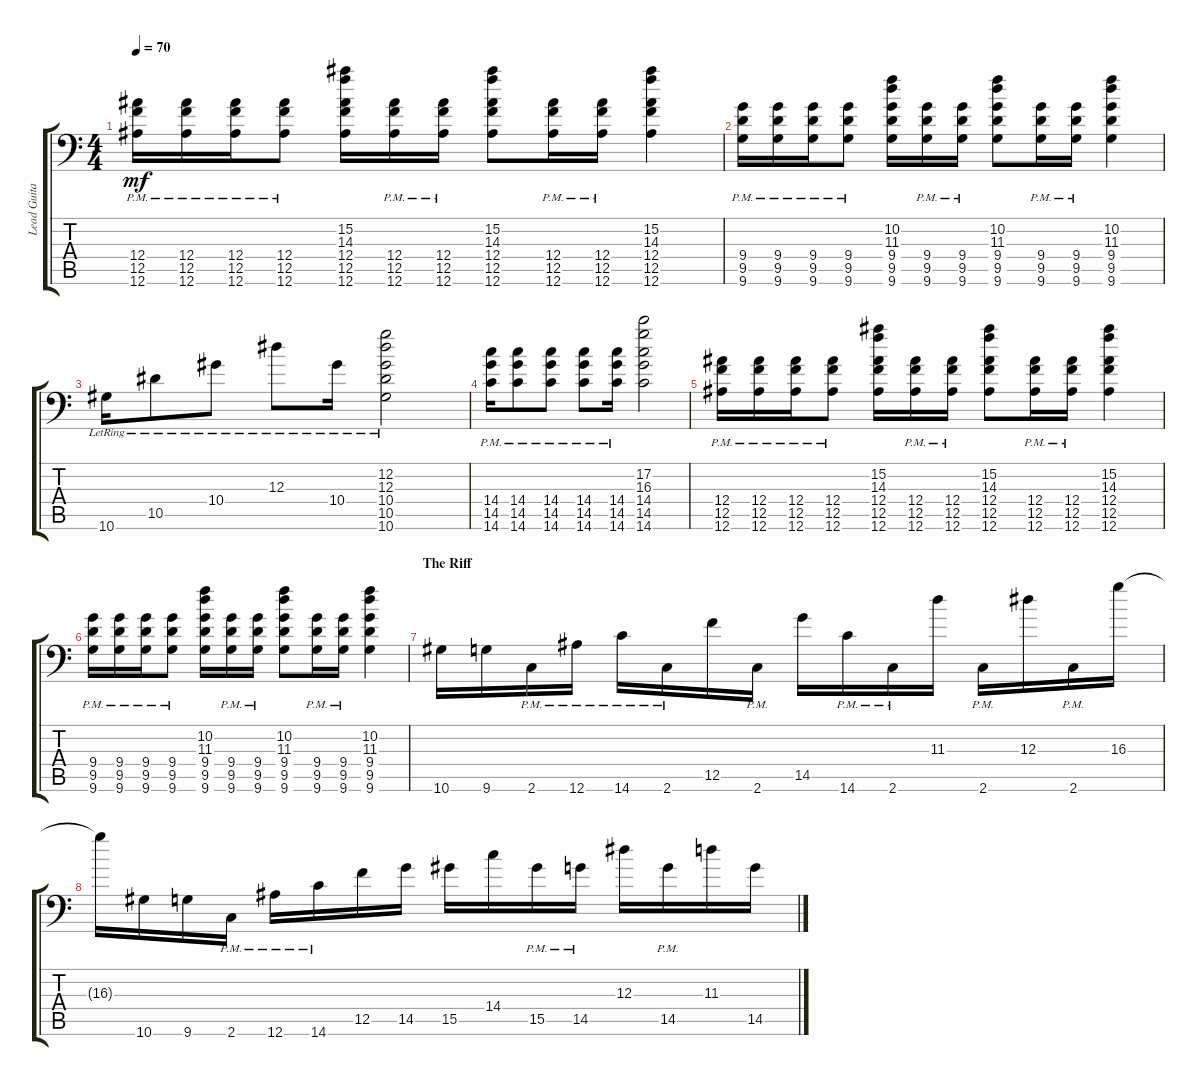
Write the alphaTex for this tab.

\track ("Lead Guitar" "Lead Guita") {instrument overdrivenguitar}
\staff {score tabs}
\tuning (C4 G3 Eb3 Bb2 F2 Bb1) {hide}
\ts (4 4)
\tempo 70
\clef f4
\ks c
(12.4{pm} 12.5{pm} 12.6{pm}).16{dy mf} (12.4{pm} 12.5{pm} 12.6{pm}).16 (12.4{pm} 12.5{pm} 12.6{pm}).16 (12.4{pm} 12.5{pm} 12.6{pm}).8 (15.2 14.3 12.4 12.5 12.6).16 (12.4{pm} 12.5{pm} 12.6{pm}).16 (12.4{pm} 12.5{pm} 12.6{pm}).16 (15.2 14.3 12.4 12.5 12.6).8 (12.4{pm} 12.5{pm} 12.6{pm}).16 (12.4{pm} 12.5{pm} 12.6{pm}).16 (15.2 14.3 12.4 12.5 12.6).4 |
(9.4{pm} 9.5{pm} 9.6{pm}).16 (9.4{pm} 9.5{pm} 9.6{pm}).16 (9.4{pm} 9.5{pm} 9.6{pm}).16 (9.4{pm} 9.5{pm} 9.6{pm}).8 (10.2 11.3 9.4 9.5 9.6).16 (9.4{pm} 9.5{pm} 9.6{pm}).16 (9.4{pm} 9.5{pm} 9.6{pm}).16 (10.2 11.3 9.4 9.5 9.6).8 (9.4{pm} 9.5{pm} 9.6{pm}).16 (9.4{pm} 9.5{pm} 9.6{pm}).16 (10.2 11.3 9.4 9.5 9.6).4 |
10.6{lr}.16 10.5{lr}.8 10.4{lr}.8 12.3{lr}.8 10.4{lr}.16 (12.2{lr} 12.3{lr} 10.4{lr} 10.5{lr} 10.6{lr}).2 |
(14.4{pm} 14.5{pm} 14.6{pm}).16 (14.4{pm} 14.5{pm} 14.6{pm}).8 (14.4{pm} 14.5{pm} 14.6{pm}).8 (14.4{pm} 14.5{pm} 14.6{pm}).8 (14.4{pm} 14.5{pm} 14.6{pm}).16 (17.2 16.3 14.4 14.5 14.6).2 |
(12.4{pm} 12.5{pm} 12.6{pm}).16 (12.4{pm} 12.5{pm} 12.6{pm}).16 (12.4{pm} 12.5{pm} 12.6{pm}).16 (12.4{pm} 12.5{pm} 12.6{pm}).8 (15.2 14.3 12.4 12.5 12.6).16 (12.4{pm} 12.5{pm} 12.6{pm}).16 (12.4{pm} 12.5{pm} 12.6{pm}).16 (15.2 14.3 12.4 12.5 12.6).8 (12.4{pm} 12.5{pm} 12.6{pm}).16 (12.4{pm} 12.5{pm} 12.6{pm}).16 (15.2 14.3 12.4 12.5 12.6).4 |
(9.4{pm} 9.5{pm} 9.6{pm}).16 (9.4{pm} 9.5{pm} 9.6{pm}).16 (9.4{pm} 9.5{pm} 9.6{pm}).16 (9.4{pm} 9.5{pm} 9.6{pm}).8 (10.2 11.3 9.4 9.5 9.6).16 (9.4{pm} 9.5{pm} 9.6{pm}).16 (9.4{pm} 9.5{pm} 9.6{pm}).16 (10.2 11.3 9.4 9.5 9.6).8 (9.4{pm} 9.5{pm} 9.6{pm}).16 (9.4{pm} 9.5{pm} 9.6{pm}).16 (10.2 11.3 9.4 9.5 9.6).4 |
\section ("" "The Riff")
10.6.16 9.6.16 2.6{pm}.16 12.6{pm}.16 14.6{pm}.16 2.6{pm}.16 12.5.16 2.6{pm}.16 14.5.16 14.6{pm}.16 2.6{pm}.16 11.3.16 2.6{pm}.16 12.3.16 2.6{pm}.16 16.3.16 |
16.3{t}.16 10.6.16 9.6.16 2.6{pm}.16 12.6{pm}.16 14.6{pm}.16 12.5.16 14.5.16 15.5.16 14.4.16 15.5{pm}.16 14.5{pm}.16 12.3.16 14.5{pm}.16 11.3.16 14.5.16
